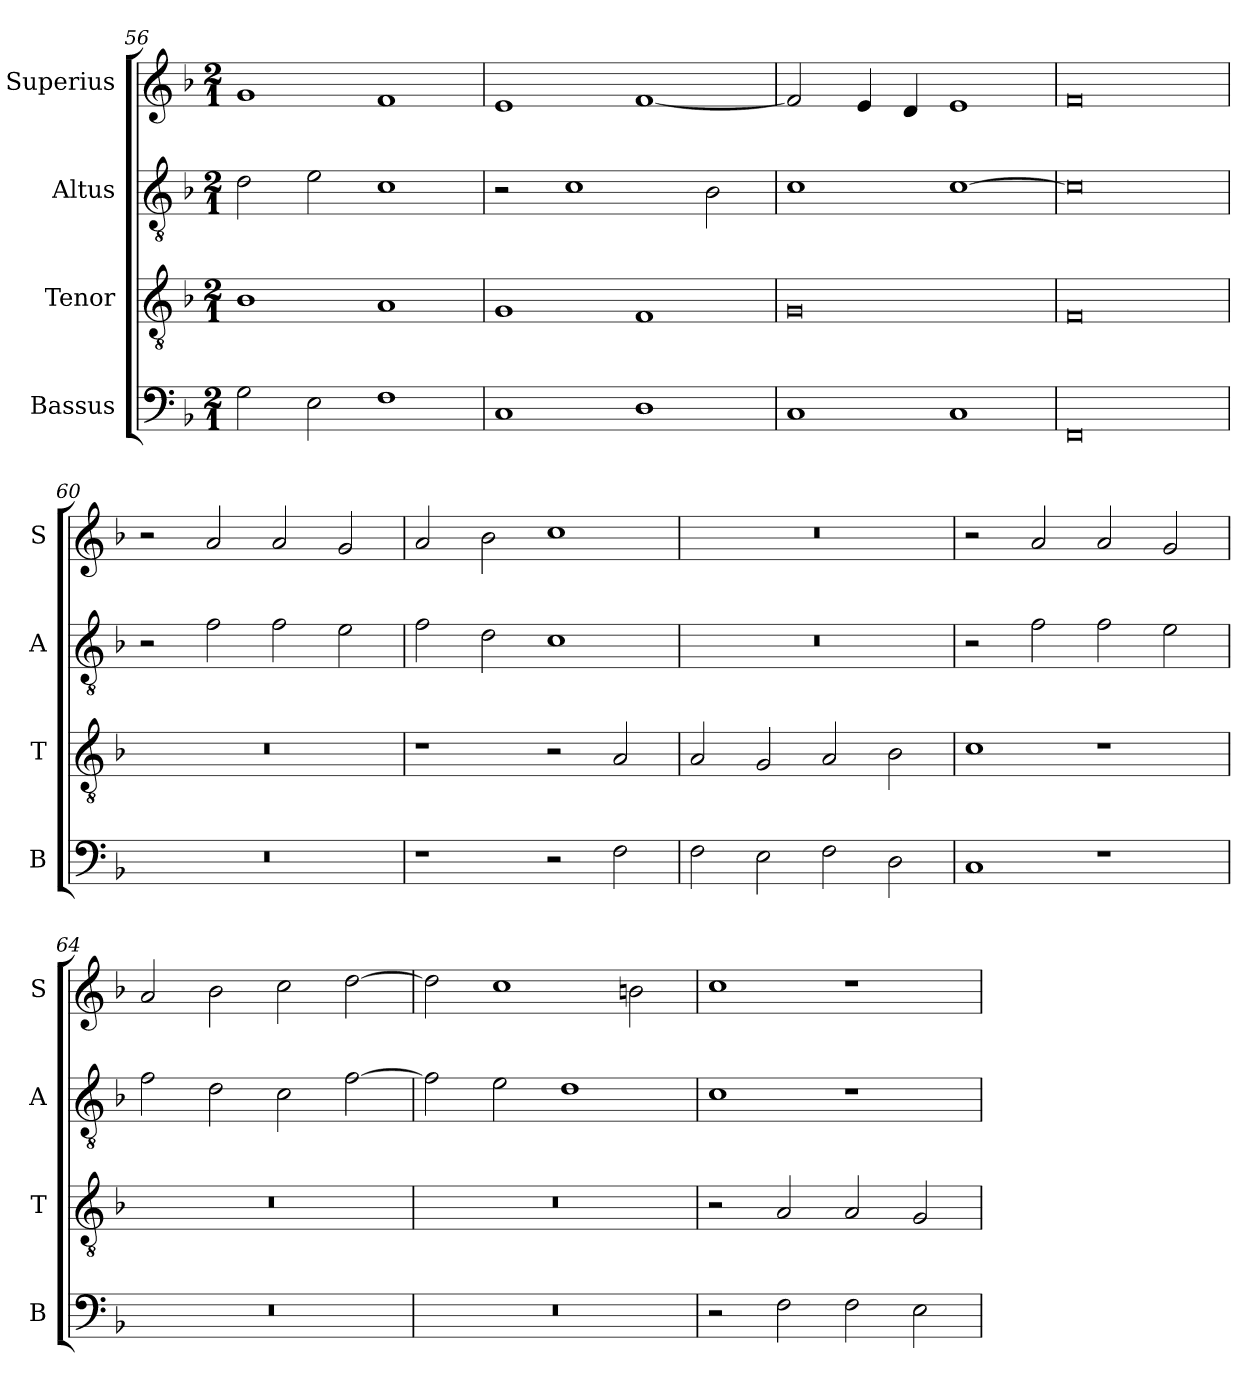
**kern	**kern	**kern	**kern
*part4	*part3	*part2	*part1
*staff4	*staff3	*staff2	*staff1
*I"Bassus	*I"Tenor	*I"Altus	*I"Superius
*I'B	*I'T	*I'A	*I'S
*clefF4	*clefGv2	*clefGv2	*clefG2
*k[b-]	*k[b-]	*k[b-]	*k[b-]
*F:	*F:	*F:	*F:
*M2/1	*M2/1	*M2/1	*M2/1
=56	=56	=56	=56
2G	1B-	2d	1g
2E	.	2e	.
1F	1A	1c	1f
=57	=57	=57	=57
1C	1G	2r	1e
.	.	1c	.
1D	1F	.	[1f
.	.	2B-	.
=58	=58	=58	=58
1C	0G	1c	2f]
.	.	.	4e
.	.	.	4d
1C	.	[1c	1e
=59	=59	=59	=59
0FF	0F	0c]	0f
=60	=60	=60	=60
0r	0r	2r	2r
.	.	2f	2a
.	.	2f	2a
.	.	2e	2g
=61	=61	=61	=61
1r	1r	2f	2a
.	.	2d	2b-
2r	2r	1c	1cc
2F	2A	.	.
=62	=62	=62	=62
2F	2A	0r	0r
2E	2G	.	.
2F	2A	.	.
2D	2B-	.	.
=63	=63	=63	=63
1C	1c	2r	2r
.	.	2f	2a
1r	1r	2f	2a
.	.	2e	2g
=64	=64	=64	=64
0r	0r	2f	2a
.	.	2d	2b-
.	.	2c	2cc
.	.	[2f	[2dd
=65	=65	=65	=65
0r	0r	2f]	2dd]
.	.	2e	1cc
.	.	1d	.
.	.	.	2bn
=66	=66	=66	=66
2r	2r	1c	1cc
2F	2A	.	.
2F	2A	1r	1r
2E	2G	.	.
=	=	=	=
*-	*-	*-	*-
